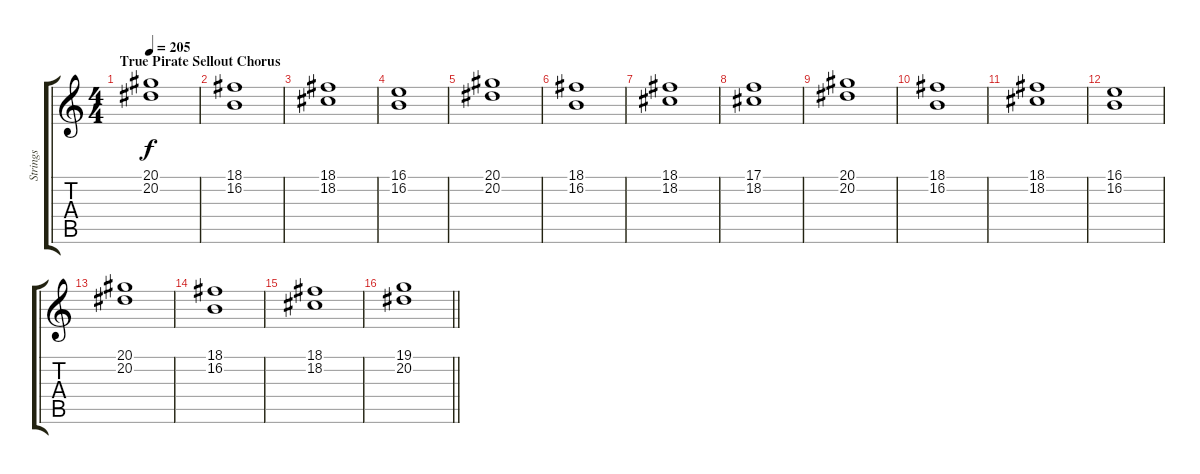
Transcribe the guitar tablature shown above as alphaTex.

\track ("Strings" "Strings") {instrument stringensemble1}
\staff {score tabs}
\tuning (C4 G3 Eb3 Bb2 F2 C2) {hide}
\ts (4 4)
\section ("" "True Pirate Sellout Chorus")
\tempo 205
\clef g2
\ks c
(20.1 20.2).1{dy f} |
(18.1 16.2).1 |
(18.1 18.2).1 |
(16.1 16.2).1 |
(20.1 20.2).1 |
(18.1 16.2).1 |
(18.1 18.2).1 |
(17.1 18.2).1 |
(20.1 20.2).1 |
(18.1 16.2).1 |
(18.1 18.2).1 |
(16.1 16.2).1 |
(20.1 20.2).1 |
(18.1 16.2).1 |
(18.1 18.2).1 |
\barLineRight lightlight
(19.1 20.2).1
